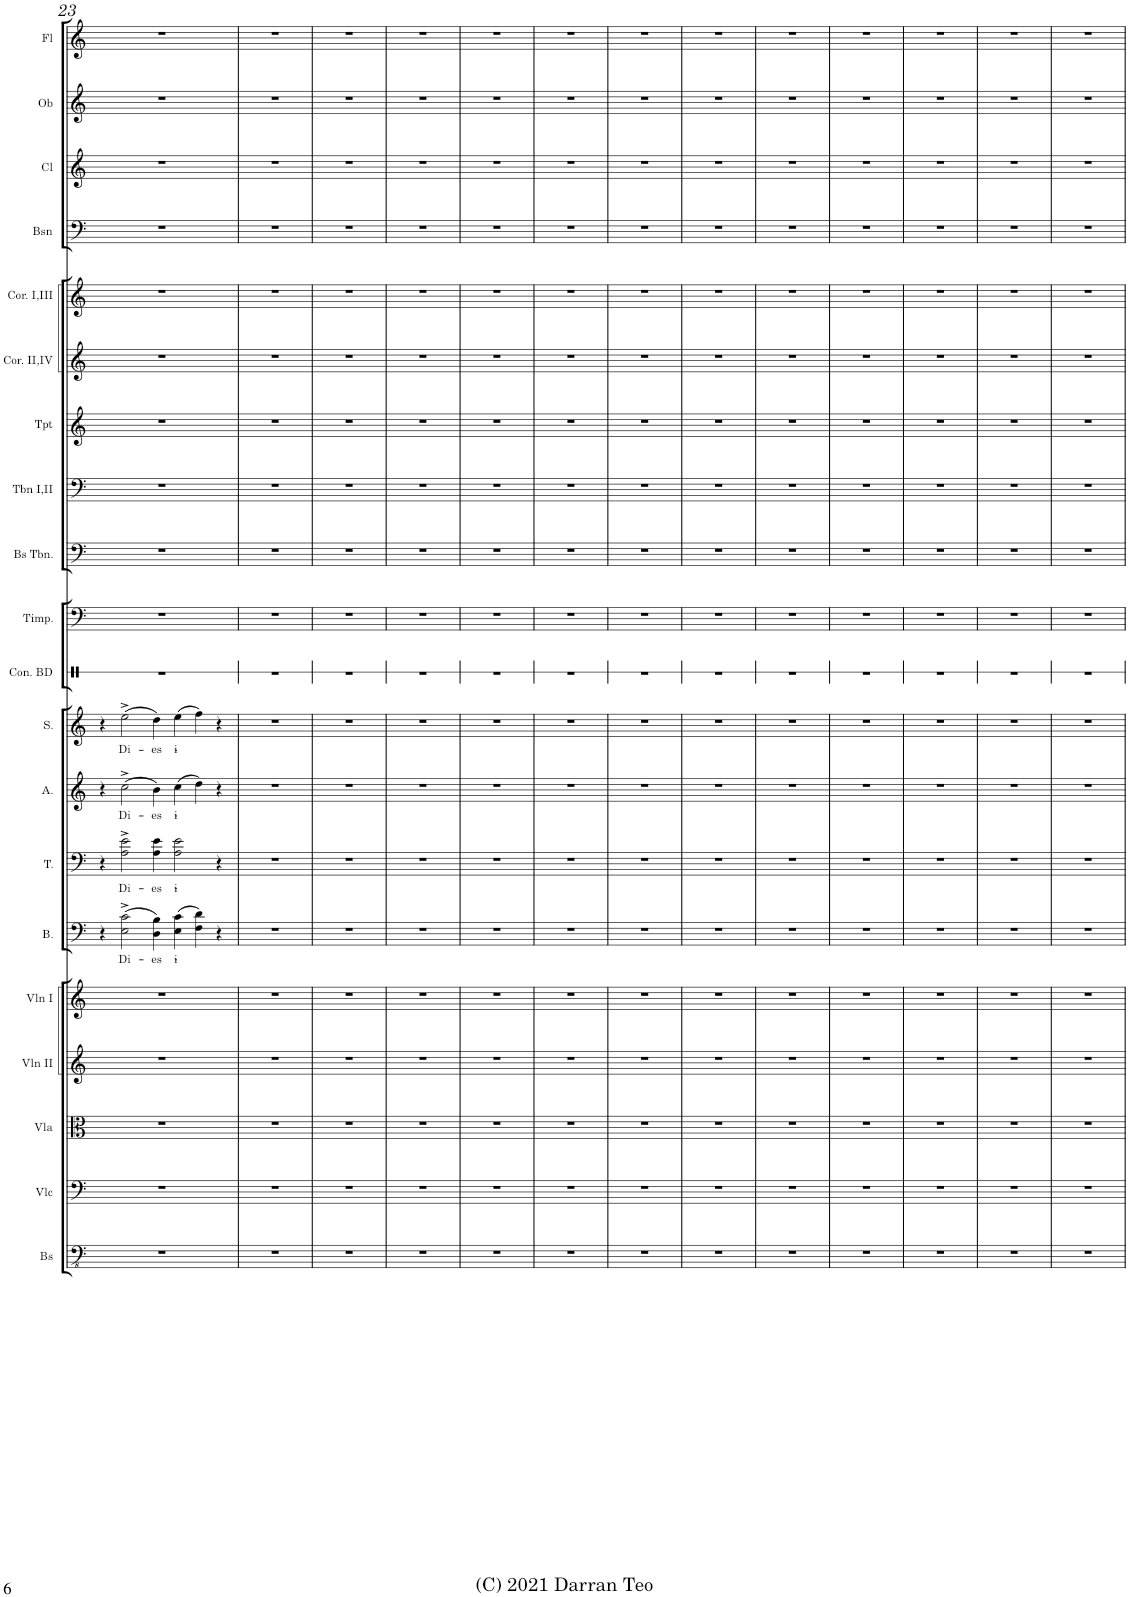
**kern	**kern	**kern	**kern	**kern	**kern	**text	**kern	**text	**kern	**text	**kern	**text	**kern	**kern	**kern	**kern	**kern	**kern	**kern	**kern	**kern	**kern	**kern
*part20	*part19	*part18	*part17	*part16	*part15	*part15	*part14	*part14	*part13	*part13	*part12	*part12	*part11	*part10	*part9	*part8	*part7	*part6	*part5	*part4	*part3	*part2	*part1
*staff20	*staff19	*staff18	*staff17	*staff16	*staff15	*staff15	*staff14	*staff14	*staff13	*staff13	*staff12	*staff12	*staff11	*staff10	*staff9	*staff8	*staff7	*staff6	*staff5	*staff4	*staff3	*staff2	*staff1
*I"Contrabasses	*I"Violoncello	*I"Viola	*I"Violin II	*I"Violin I	*I"Bass	*	*I"Tenor	*	*I"Alto	*	*I"Soprano	*	*I"Concert Bass Drum	*I"Timpani (F, C, E)	*I"Bass Trombone	*I"Trombone (I,II)	*I"Bb Trumpet (I,II)	*I"F Horn (II,IV)	*I"F Horn (I,III)	*I"Bassoon (I,II)	*I"Bb Clarinet (I,II)	*I"Oboe (I,II)	*I"Flute (I,II)
*	*I'Vlc	*I'Vla	*I'Vln II	*I'Vln I	*I'B.	*	*I'T.	*	*I'A.	*	*I'S.	*	*I'Con. BD	*I'Timp.	*I'Bs Tbn.	*I'Tbn I,II	*I'Tpt	*	*	*I'Bsn	*I'Cl	*I'Ob	*I'Fl
!!LO:PB:g=z
*clefFv4	*clefF4	*clefG2	*clefG2	*clefG2	*clefF4	*	*clefF4	*	*clefG2	*	*clefG2	*	*clefX	*clefF4	*clefF4	*clefF4	*clefG2	*clefG2	*clefG2	*clefF4	*clefG2	*clefG2	*clefG2
*	*	*	*	*ITrd1c2	*	*	*	*	*	*	*	*	*	*	*ITrd1c2	*	*	*	*	*	*	*	*
*k[]	*k[]	*k[]	*k[]	*k[]	*k[]	*	*k[]	*	*k[]	*	*k[]	*	*k[]	*k[]	*k[]	*k[]	*k[]	*k[]	*k[]	*k[]	*k[]	*k[]	*k[]
*M7/4	*M7/4	*M7/4	*M7/4	*M7/4	*M7/4	*	*M7/4	*	*M7/4	*	*M7/4	*	*M7/4	*M7/4	*M7/4	*M7/4	*M7/4	*M7/4	*M7/4	*M7/4	*M7/4	*M7/4	*M7/4
=23	=23	=23	=23	=23	=23	=23	=23	=23	=23	=23	=23	=23	=23	=23	=23	=23	=23	=23	=23	=23	=23	=23	=23
1..r	1..r	1..r	1..r	1..r	4r	.	4r	.	4r	.	4r	.	1..r	1..r	1..r	1..r	1..r	1..r	1..r	1..r	1..r	1..r	1..r
!	!	!	!	!	!	!LO:LY:b	!	!LO:LY:b	!	!LO:LY:b	!	!LO:LY:b	!	!	!	!	!	!	!	!	!	!	!
.	.	.	.	.	(2E\^ 2c\^	Di-	2A\^ 2e\^	Di-	(2cc^\	Di-	(2ee^\	Di-	.	.	.	.	.	.	.	.	.	.	.
!	!	!	!	!	!	!LO:LY:b	!	!LO:LY:b	!	!LO:LY:b	!	!LO:LY:b	!	!	!	!	!	!	!	!	!	!	!
.	.	.	.	.	4D\ 4B\)	-es	4A\ 4e\	-es	4b\)	-es	4dd\)	-es	.	.	.	.	.	.	.	.	.	.	.
!	!	!	!	!	!	!LO:LY:b	!	!LO:LY:b	!	!LO:LY:b	!	!LO:LY:b	!	!	!	!	!	!	!	!	!	!	!
.	.	.	.	.	(4E\ 4c\	i-	2A\ 2e\	i-	(4cc\	i-	(4ee\	i-	.	.	.	.	.	.	.	.	.	.	.
.	.	.	.	.	4F\ 4d\)	.	.	.	4dd\)	.	4ff\)	.	.	.	.	.	.	.	.	.	.	.	.
.	.	.	.	.	4r	.	4r	.	4r	.	4r	.	.	.	.	.	.	.	.	.	.	.	.
=24	=24	=24	=24	=24	=24	=24	=24	=24	=24	=24	=24	=24	=24	=24	=24	=24	=24	=24	=24	=24	=24	=24	=24
1..r	1..r	1..r	1..r	1..r	1..r	.	1..r	.	1..r	.	1..r	.	1..r	1..r	1..r	1..r	1..r	1..r	1..r	1..r	1..r	1..r	1..r
=25	=25	=25	=25	=25	=25	=25	=25	=25	=25	=25	=25	=25	=25	=25	=25	=25	=25	=25	=25	=25	=25	=25	=25
1..r	1..r	1..r	1..r	1..r	1..r	.	1..r	.	1..r	.	1..r	.	1..r	1..r	1..r	1..r	1..r	1..r	1..r	1..r	1..r	1..r	1..r
=26	=26	=26	=26	=26	=26	=26	=26	=26	=26	=26	=26	=26	=26	=26	=26	=26	=26	=26	=26	=26	=26	=26	=26
1..r	1..r	1..r	1..r	1..r	1..r	.	1..r	.	1..r	.	1..r	.	1..r	1..r	1..r	1..r	1..r	1..r	1..r	1..r	1..r	1..r	1..r
=27	=27	=27	=27	=27	=27	=27	=27	=27	=27	=27	=27	=27	=27	=27	=27	=27	=27	=27	=27	=27	=27	=27	=27
1..r	1..r	1..r	1..r	1..r	1..r	.	1..r	.	1..r	.	1..r	.	1..r	1..r	1..r	1..r	1..r	1..r	1..r	1..r	1..r	1..r	1..r
=28	=28	=28	=28	=28	=28	=28	=28	=28	=28	=28	=28	=28	=28	=28	=28	=28	=28	=28	=28	=28	=28	=28	=28
1..r	1..r	1..r	1..r	1..r	1..r	.	1..r	.	1..r	.	1..r	.	1..r	1..r	1..r	1..r	1..r	1..r	1..r	1..r	1..r	1..r	1..r
=29	=29	=29	=29	=29	=29	=29	=29	=29	=29	=29	=29	=29	=29	=29	=29	=29	=29	=29	=29	=29	=29	=29	=29
1..r	1..r	1..r	1..r	1..r	1..r	.	1..r	.	1..r	.	1..r	.	1..r	1..r	1..r	1..r	1..r	1..r	1..r	1..r	1..r	1..r	1..r
=30	=30	=30	=30	=30	=30	=30	=30	=30	=30	=30	=30	=30	=30	=30	=30	=30	=30	=30	=30	=30	=30	=30	=30
1..r	1..r	1..r	1..r	1..r	1..r	.	1..r	.	1..r	.	1..r	.	1..r	1..r	1..r	1..r	1..r	1..r	1..r	1..r	1..r	1..r	1..r
=31	=31	=31	=31	=31	=31	=31	=31	=31	=31	=31	=31	=31	=31	=31	=31	=31	=31	=31	=31	=31	=31	=31	=31
1..r	1..r	1..r	1..r	1..r	1..r	.	1..r	.	1..r	.	1..r	.	1..r	1..r	1..r	1..r	1..r	1..r	1..r	1..r	1..r	1..r	1..r
=32	=32	=32	=32	=32	=32	=32	=32	=32	=32	=32	=32	=32	=32	=32	=32	=32	=32	=32	=32	=32	=32	=32	=32
1..r	1..r	1..r	1..r	1..r	1..r	.	1..r	.	1..r	.	1..r	.	1..r	1..r	1..r	1..r	1..r	1..r	1..r	1..r	1..r	1..r	1..r
=33	=33	=33	=33	=33	=33	=33	=33	=33	=33	=33	=33	=33	=33	=33	=33	=33	=33	=33	=33	=33	=33	=33	=33
1..r	1..r	1..r	1..r	1..r	1..r	.	1..r	.	1..r	.	1..r	.	1..r	1..r	1..r	1..r	1..r	1..r	1..r	1..r	1..r	1..r	1..r
=34	=34	=34	=34	=34	=34	=34	=34	=34	=34	=34	=34	=34	=34	=34	=34	=34	=34	=34	=34	=34	=34	=34	=34
1..r	1..r	1..r	1..r	1..r	1..r	.	1..r	.	1..r	.	1..r	.	1..r	1..r	1..r	1..r	1..r	1..r	1..r	1..r	1..r	1..r	1..r
=35	=35	=35	=35	=35	=35	=35	=35	=35	=35	=35	=35	=35	=35	=35	=35	=35	=35	=35	=35	=35	=35	=35	=35
1..r	1..r	1..r	1..r	1..r	1..r	.	1..r	.	1..r	.	1..r	.	1..r	1..r	1..r	1..r	1..r	1..r	1..r	1..r	1..r	1..r	1..r
=	=	=	=	=	=	=	=	=	=	=	=	=	=	=	=	=	=	=	=	=	=	=	=
*-	*-	*-	*-	*-	*-	*-	*-	*-	*-	*-	*-	*-	*-	*-	*-	*-	*-	*-	*-	*-	*-	*-	*-
